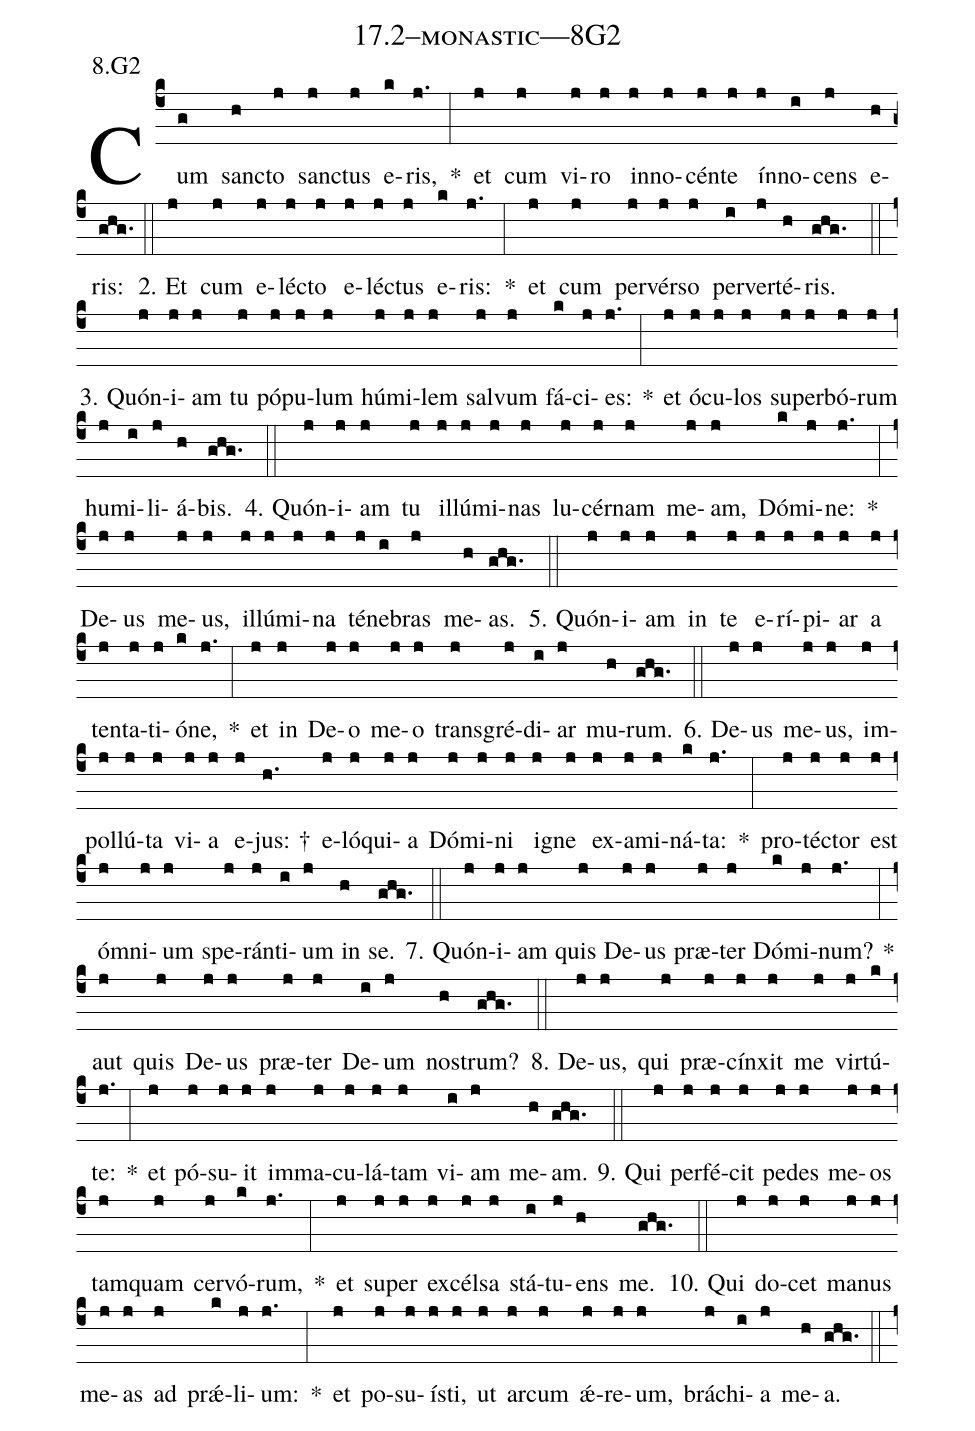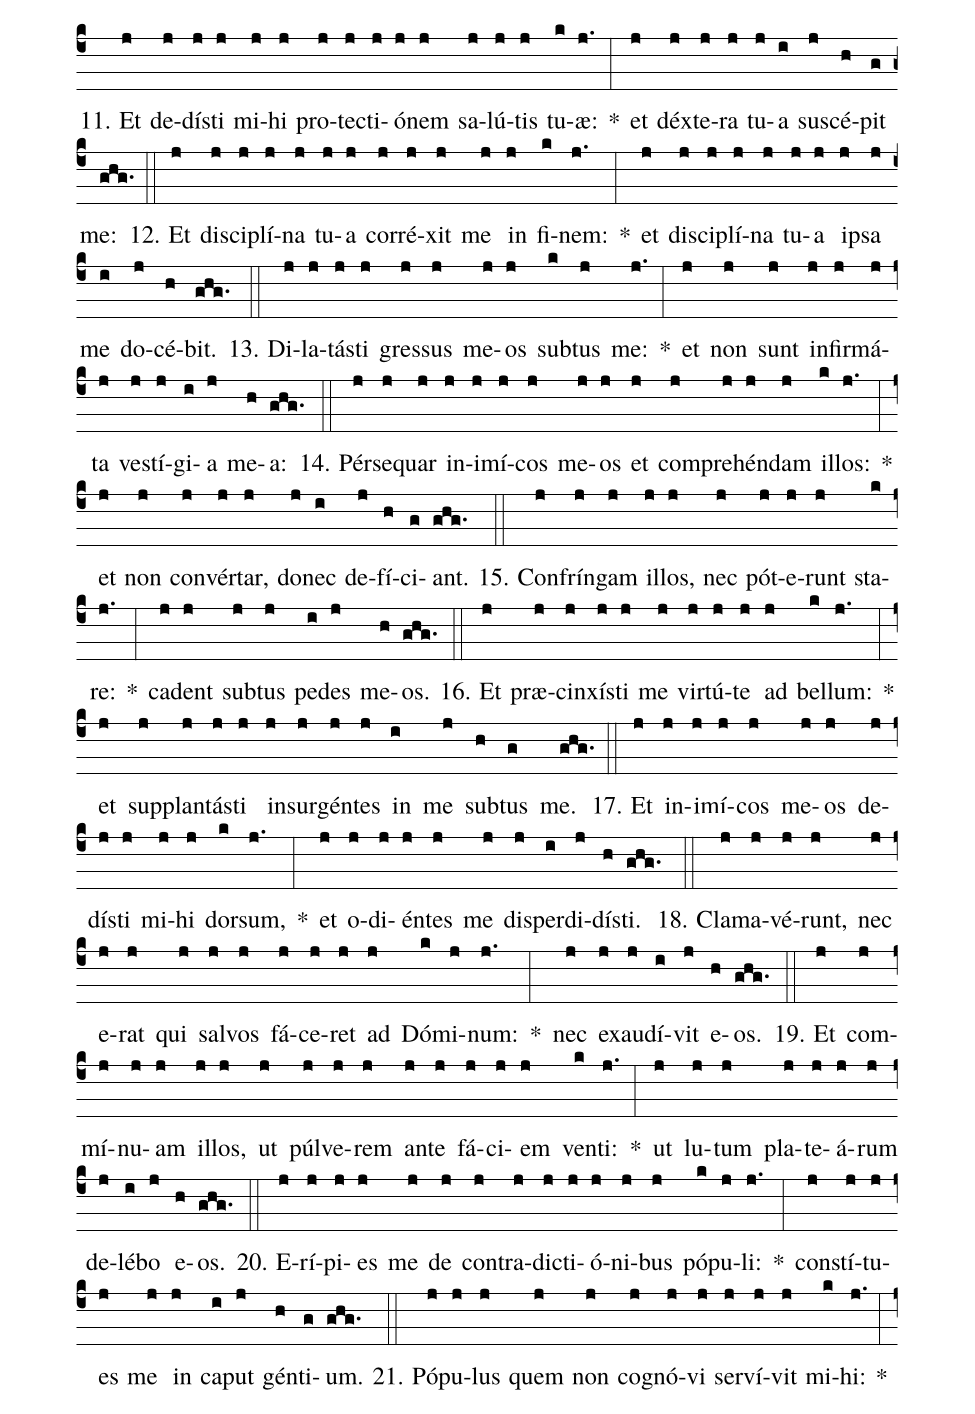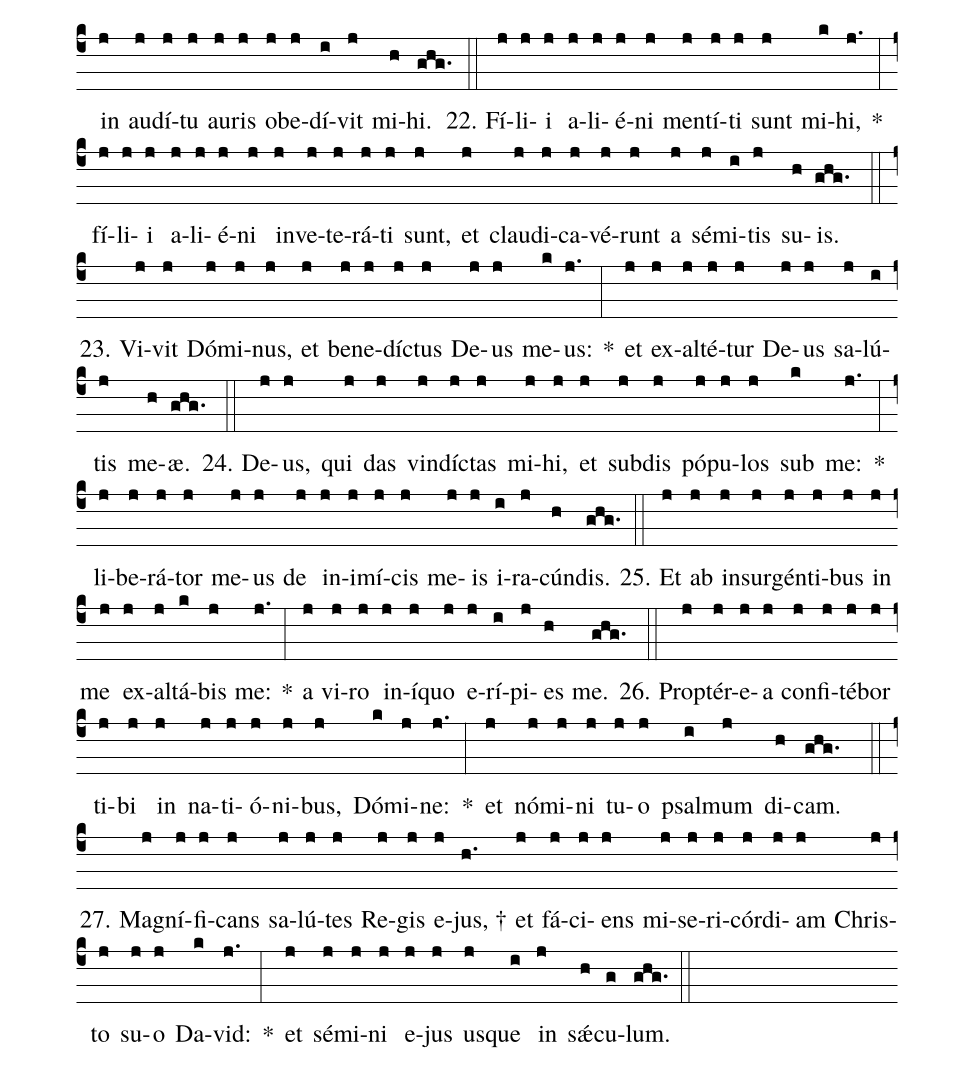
name: 17.2--monastic---8G2;
annotation: 8.G2;
%%
(c4)Cum(g) sanc(h)to(j) sanc(j)tus(j) e(k)ris,(j.) *(:) et(j) cum(j) vi(j)ro(j) in(j)no(j)cén(j)te(j) ín(j)no(i)cens(j) e(h)ris:(ghg.) (::)
2. Et(j) cum(j) e(j)léc(j)to(j) e(j)léc(j)tus(j) e(k)ris:(j.) *(:) et(j) cum(j) per(j)vér(j)so(j) per(i)ver(j)té(h)ris.(ghg.) (::)
3. Quón(j)i(j)am(j) tu(j) pó(j)pu(j)lum(j) hú(j)mi(j)lem(j) sal(j)vum(j) fá(k)ci(j)es:(j.) *(:) et(j) ó(j)cu(j)los(j) su(j)per(j)bó(j)rum(j) hu(j)mi(i)li(j)á(h)bis.(ghg.) (::)
4. Quón(j)i(j)am(j) tu(j) il(j)lú(j)mi(j)nas(j) lu(j)cér(j)nam(j) me(j)am,(j) Dó(k)mi(j)ne:(j.) *(:) De(j)us(j) me(j)us,(j) il(j)lú(j)mi(j)na(j) té(j)ne(i)bras(j) me(h)as.(ghg.) (::)
5. Quón(j)i(j)am(j) in(j) te(j) e(j)rí(j)pi(j)ar(j) a(j) ten(j)ta(j)ti(j)ó(k)ne,(j.) *(:) et(j) in(j) De(j)o(j) me(j)o(j) trans(j)gré(j)di(i)ar(j) mu(h)rum.(ghg.) (::)
6. De(j)us(j) me(j)us,(j) im(j)pol(j)lú(j)ta(j) vi(j)a(j) e(j)jus: †(h.) e(j)ló(j)qui(j)a(j) Dó(j)mi(j)ni(j) i(j)gne(j) ex(j)a(j)mi(j)ná(k)ta:(j.) *(:) pro(j)téc(j)tor(j) est(j) óm(j)ni(j)um(j) spe(j)rán(j)ti(i)um(j) in(h) se.(ghg.) (::)
7. Quón(j)i(j)am(j) quis(j) De(j)us(j) præ(j)ter(j) Dó(k)mi(j)num?(j.) *(:) aut(j) quis(j) De(j)us(j) præ(j)ter(j) De(i)um(j) nos(h)trum?(ghg.) (::)
8. De(j)us,(j) qui(j) præ(j)cín(j)xit(j) me(j) vir(j)tú(k)te:(j.) *(:) et(j) pó(j)su(j)it(j) im(j)ma(j)cu(j)lá(j)tam(j) vi(i)am(j) me(h)am.(ghg.) (::)
9. Qui(j) per(j)fé(j)cit(j) pe(j)des(j) me(j)os(j) tam(j)quam(j) cer(j)vó(k)rum,(j.) *(:) et(j) su(j)per(j) ex(j)cél(j)sa(j) stá(i)tu(j)ens(h) me.(ghg.) (::)
10. Qui(j) do(j)cet(j) ma(j)nus(j) me(j)as(j) ad(j) prǽ(k)li(j)um:(j.) *(:) et(j) po(j)su(j)ís(j)ti,(j) ut(j) ar(j)cum(j) ǽ(j)re(j)um,(j) brá(j)chi(i)a(j) me(h)a.(ghg.) (::)
11. Et(j) de(j)dís(j)ti(j) mi(j)hi(j) pro(j)tec(j)ti(j)ó(j)nem(j) sa(j)lú(j)tis(j) tu(k)æ:(j.) *(:) et(j) déx(j)te(j)ra(j) tu(j)a(i) su(j)scé(h)pit(g) me:(ghg.) (::)
12. Et(j) di(j)sci(j)plí(j)na(j) tu(j)a(j) cor(j)ré(j)xit(j) me(j) in(j) fi(k)nem:(j.) *(:) et(j) di(j)sci(j)plí(j)na(j) tu(j)a(j) ip(j)sa(j) me(i) do(j)cé(h)bit.(ghg.) (::)
13. Di(j)la(j)tás(j)ti(j) gres(j)sus(j) me(j)os(j) sub(k)tus(j) me:(j.) *(:) et(j) non(j) sunt(j) in(j)fir(j)má(j)ta(j) ves(j)tí(j)gi(i)a(j) me(h)a:(ghg.) (::)
14. Pér(j)se(j)quar(j) in(j)i(j)mí(j)cos(j) me(j)os(j) et(j) com(j)pre(j)hén(j)dam(j) il(k)los:(j.) *(:) et(j) non(j) con(j)vér(j)tar,(j) do(j)nec(i) de(j)fí(h)ci(g)ant.(ghg.) (::)
15. Con(j)frín(j)gam(j) il(j)los,(j) nec(j) pót(j)e(j)runt(j) sta(k)re:(j.) *(:) ca(j)dent(j) sub(j)tus(j) pe(i)des(j) me(h)os.(ghg.) (::)
16. Et(j) præ(j)cin(j)xís(j)ti(j) me(j) vir(j)tú(j)te(j) ad(j) bel(k)lum:(j.) *(:) et(j) sup(j)plan(j)tás(j)ti(j) in(j)sur(j)gén(j)tes(j) in(i) me(j) sub(h)tus(g) me.(ghg.) (::)
17. Et(j) in(j)i(j)mí(j)cos(j) me(j)os(j) de(j)dís(j)ti(j) mi(j)hi(j) dor(k)sum,(j.) *(:) et(j) o(j)di(j)én(j)tes(j) me(j) dis(j)per(i)di(j)dís(h)ti.(ghg.) (::)
18. Cla(j)ma(j)vé(j)runt,(j) nec(j) e(j)rat(j) qui(j) sal(j)vos(j) fá(j)ce(j)ret(j) ad(j) Dó(k)mi(j)num:(j.) *(:) nec(j) ex(j)au(j)dí(i)vit(j) e(h)os.(ghg.) (::)
19. Et(j) com(j)mí(j)nu(j)am(j) il(j)los,(j) ut(j) púl(j)ve(j)rem(j) an(j)te(j) fá(j)ci(j)em(j) ven(k)ti:(j.) *(:) ut(j) lu(j)tum(j) pla(j)te(j)á(j)rum(j) de(j)lé(i)bo(j) e(h)os.(ghg.) (::)
20. E(j)rí(j)pi(j)es(j) me(j) de(j) con(j)tra(j)dic(j)ti(j)ó(j)ni(j)bus(j) pó(k)pu(j)li:(j.) *(:) con(j)stí(j)tu(j)es(j) me(j) in(j) ca(i)put(j) gén(h)ti(g)um.(ghg.) (::)
21. Pó(j)pu(j)lus(j) quem(j) non(j) co(j)gnó(j)vi(j) ser(j)ví(j)vit(j) mi(k)hi:(j.) *(:) in(j) au(j)dí(j)tu(j) au(j)ris(j) ob(j)e(j)dí(i)vit(j) mi(h)hi.(ghg.) (::)
22. Fí(j)li(j)i(j) a(j)li(j)é(j)ni(j) men(j)tí(j)ti(j) sunt(j) mi(k)hi,(j.) *(:) fí(j)li(j)i(j) a(j)li(j)é(j)ni(j) in(j)ve(j)te(j)rá(j)ti(j) sunt,(j) et(j) clau(j)di(j)ca(j)vé(j)runt(j) a(j) sé(j)mi(i)tis(j) su(h)is.(ghg.) (::)
23. Vi(j)vit(j) Dó(j)mi(j)nus,(j) et(j) be(j)ne(j)díc(j)tus(j) De(j)us(j) me(k)us:(j.) *(:) et(j) ex(j)al(j)té(j)tur(j) De(j)us(j) sa(j)lú(i)tis(j) me(h)æ.(ghg.) (::)
24. De(j)us,(j) qui(j) das(j) vin(j)díc(j)tas(j) mi(j)hi,(j) et(j) sub(j)dis(j) pó(j)pu(j)los(j) sub(k) me:(j.) *(:) li(j)be(j)rá(j)tor(j) me(j)us(j) de(j) in(j)i(j)mí(j)cis(j) me(j)is(j) i(i)ra(j)cún(h)dis.(ghg.) (::)
25. Et(j) ab(j) in(j)sur(j)gén(j)ti(j)bus(j) in(j) me(j) ex(j)al(j)tá(k)bis(j) me:(j.) *(:) a(j) vi(j)ro(j) in(j)í(j)quo(j) e(j)rí(i)pi(j)es(h) me.(ghg.) (::)
26. Prop(j)tér(j)e(j)a(j) con(j)fi(j)té(j)bor(j) ti(j)bi(j) in(j) na(j)ti(j)ó(j)ni(j)bus,(j) Dó(k)mi(j)ne:(j.) *(:) et(j) nó(j)mi(j)ni(j) tu(j)o(j) psal(i)mum(j) di(h)cam.(ghg.) (::)
27. Ma(j)gní(j)fi(j)cans(j) sa(j)lú(j)tes(j) Re(j)gis(j) e(j)jus, †(h.) et(j) fá(j)ci(j)ens(j) mi(j)se(j)ri(j)cór(j)di(j)am(j) Chris(j)to(j) su(j)o(j) Da(k)vid:(j.) *(:) et(j) sé(j)mi(j)ni(j) e(j)jus(j) us(j)que(i) in(j) sǽ(h)cu(g)lum.(ghg.) (::)
